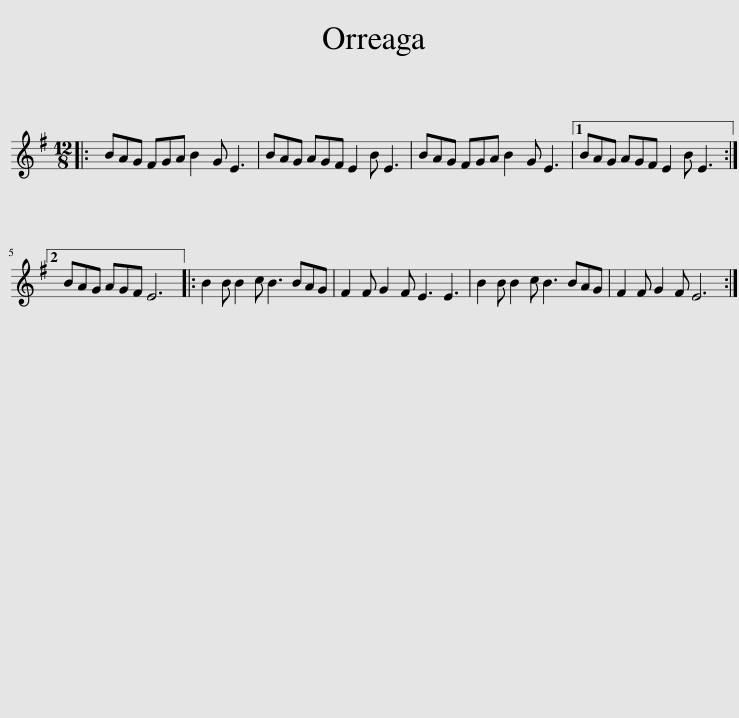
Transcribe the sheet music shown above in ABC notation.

X:1
L:1/8
M:12/8
I:linebreak $
K:Emin
V:1 treble
V:1
|: BAG FGA B2 G E3 | BAG AGF E2 B E3 | BAG FGA B2 G E3 |1 BAG AGF E2 B E3 :|2$ BAG AGF E6 |: %5
 B2 B B2 c B3 BAG | F2 F G2 F E3 E3 | B2 B B2 c B3 BAG | F2 F G2 F E6 :| %9
